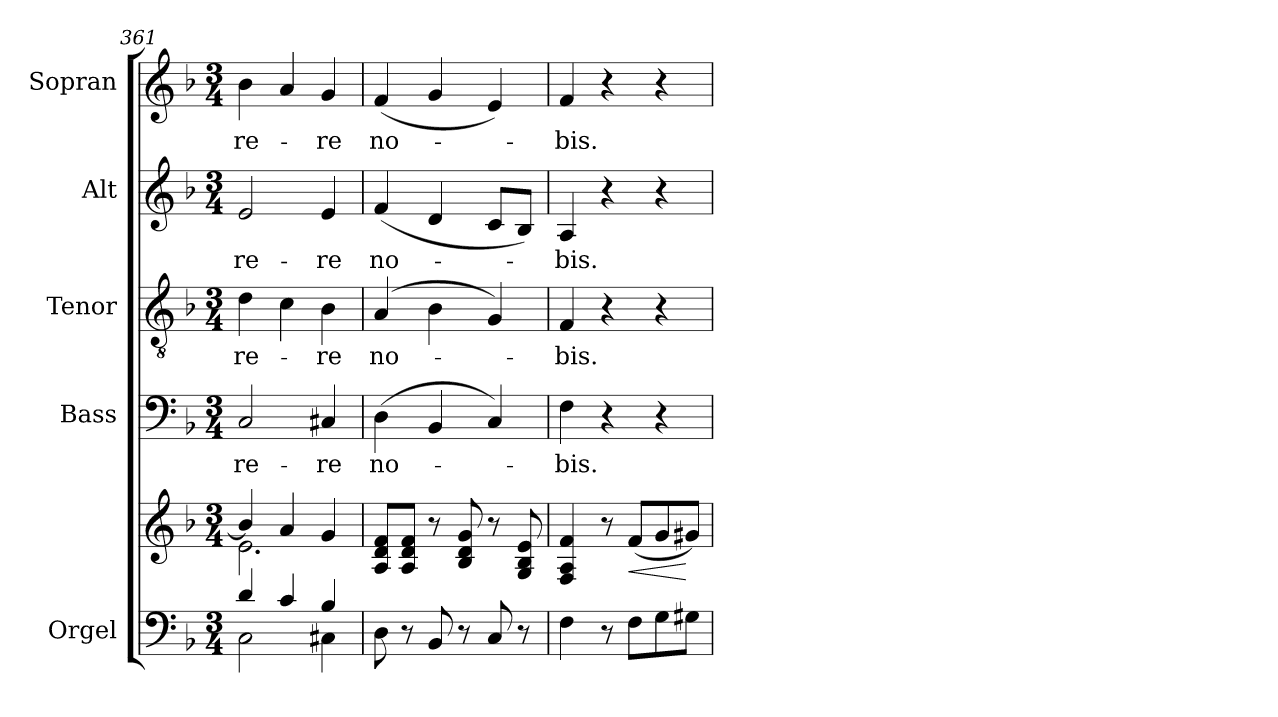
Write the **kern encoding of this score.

**kern	**kern	**dynam	**kern	**text	**kern	**text	**kern	**text	**kern	**text
*part5	*part5	*part5	*part4	*part4	*part3	*part3	*part2	*part2	*part1	*part1
*staff6	*staff5	*staff5/6	*staff4	*staff4	*staff3	*staff3	*staff2	*staff2	*staff1	*staff1
*I"Orgel	*	*	*I"Bass	*	*I"Tenor	*	*I"Alt	*	*I"Sopran	*
*I'Org.	*	*	*I'B.	*	*I'T.	*	*I'A.	*	*I'S.	*
*clefF4	*clefG2	*	*clefF4	*	*clefGv2	*	*clefG2	*	*clefG2	*
*k[b-]	*k[b-]	*	*k[b-]	*	*k[b-]	*	*k[b-]	*	*k[b-]	*
*F:	*F:	*	*F:	*	*F:	*	*F:	*	*F:	*
*M3/4	*M3/4	*	*M3/4	*	*M3/4	*	*M3/4	*	*M3/4	*
=361	=361	=361	=361	=361	=361	=361	=361	=361	=361	=361
*^	*^	*	*	*	*	*	*	*	*	*
!	!	!	!	!	!	!LO:LY:b	!	!LO:LY:b	!	!LO:LY:b	!	!LO:LY:b
4d/	2C\	4b-/]	2.e\	.	2C/	-re-	4d\	-re-	2e/	-re-	4b-\	-re-
4c/	.	4a/	.	.	.	.	4c\	.	.	.	4a/	.
!	!	!	!	!	!	!LO:LY:b	!	!LO:LY:b	!	!LO:LY:b	!	!LO:LY:b
4B-/	4C#X\	4g/	.	.	4C#X/	-re	4B-\	-re	4e/	-re	4g/	-re
*	*	*v	*v	*	*	*	*	*	*	*	*	*
=362	=362	=362	=362	=362	=362	=362	=362	=362	=362	=362	=362
!	!	!	!	!	!LO:LY:b	!	!LO:LY:b	!	!LO:LY:b	!	!LO:LY:b
*v	*v	*	*	*	*	*	*	*	*	*	*
8D\	8A/ 8d/ 8f/L	.	(>4D\	no-	(4A/	no-	(4f/	no-	(<4f/	no-
8r	8A/ 8d/ 8f/J	.	.	.	.	.	.	.	.	.
8BB-/	8r	.	4BB-/	.	4B-\	.	4d/	.	4g/	.
8r	8B-/ 8d/ 8g/	.	.	.	.	.	.	.	.	.
8C/	8r	.	4C/)	.	4G/)	.	8c/L	.	4e/)	.
8r	8G/ 8B-/ 8e/	.	.	.	.	.	8B-/J)	.	.	.
=363	=363	=363	=363	=363	=363	=363	=363	=363	=363	=363
!	!	!	!	!LO:LY:b	!	!LO:LY:b	!	!LO:LY:b	!	!LO:LY:b
4F\	4F/ 4A/ 4f/	.	4F\	-bis.	4F/	-bis.	4A/	-bis.	4f/	-bis.
8r	8r	.	4r	.	4r	.	4r	.	4r	.
!	!	!LO:HP:b	!	!	!	!	!	!	!	!
8F\L	(<8f/L	<	.	.	.	.	.	.	.	.
8G\	8g/	.	4r	.	4r	.	4r	.	4r	.
8G#X\J	8g#X/J)	[	.	.	.	.	.	.	.	.
=	=	=	=	=	=	=	=	=	=	=
*-	*-	*-	*-	*-	*-	*-	*-	*-	*-	*-
